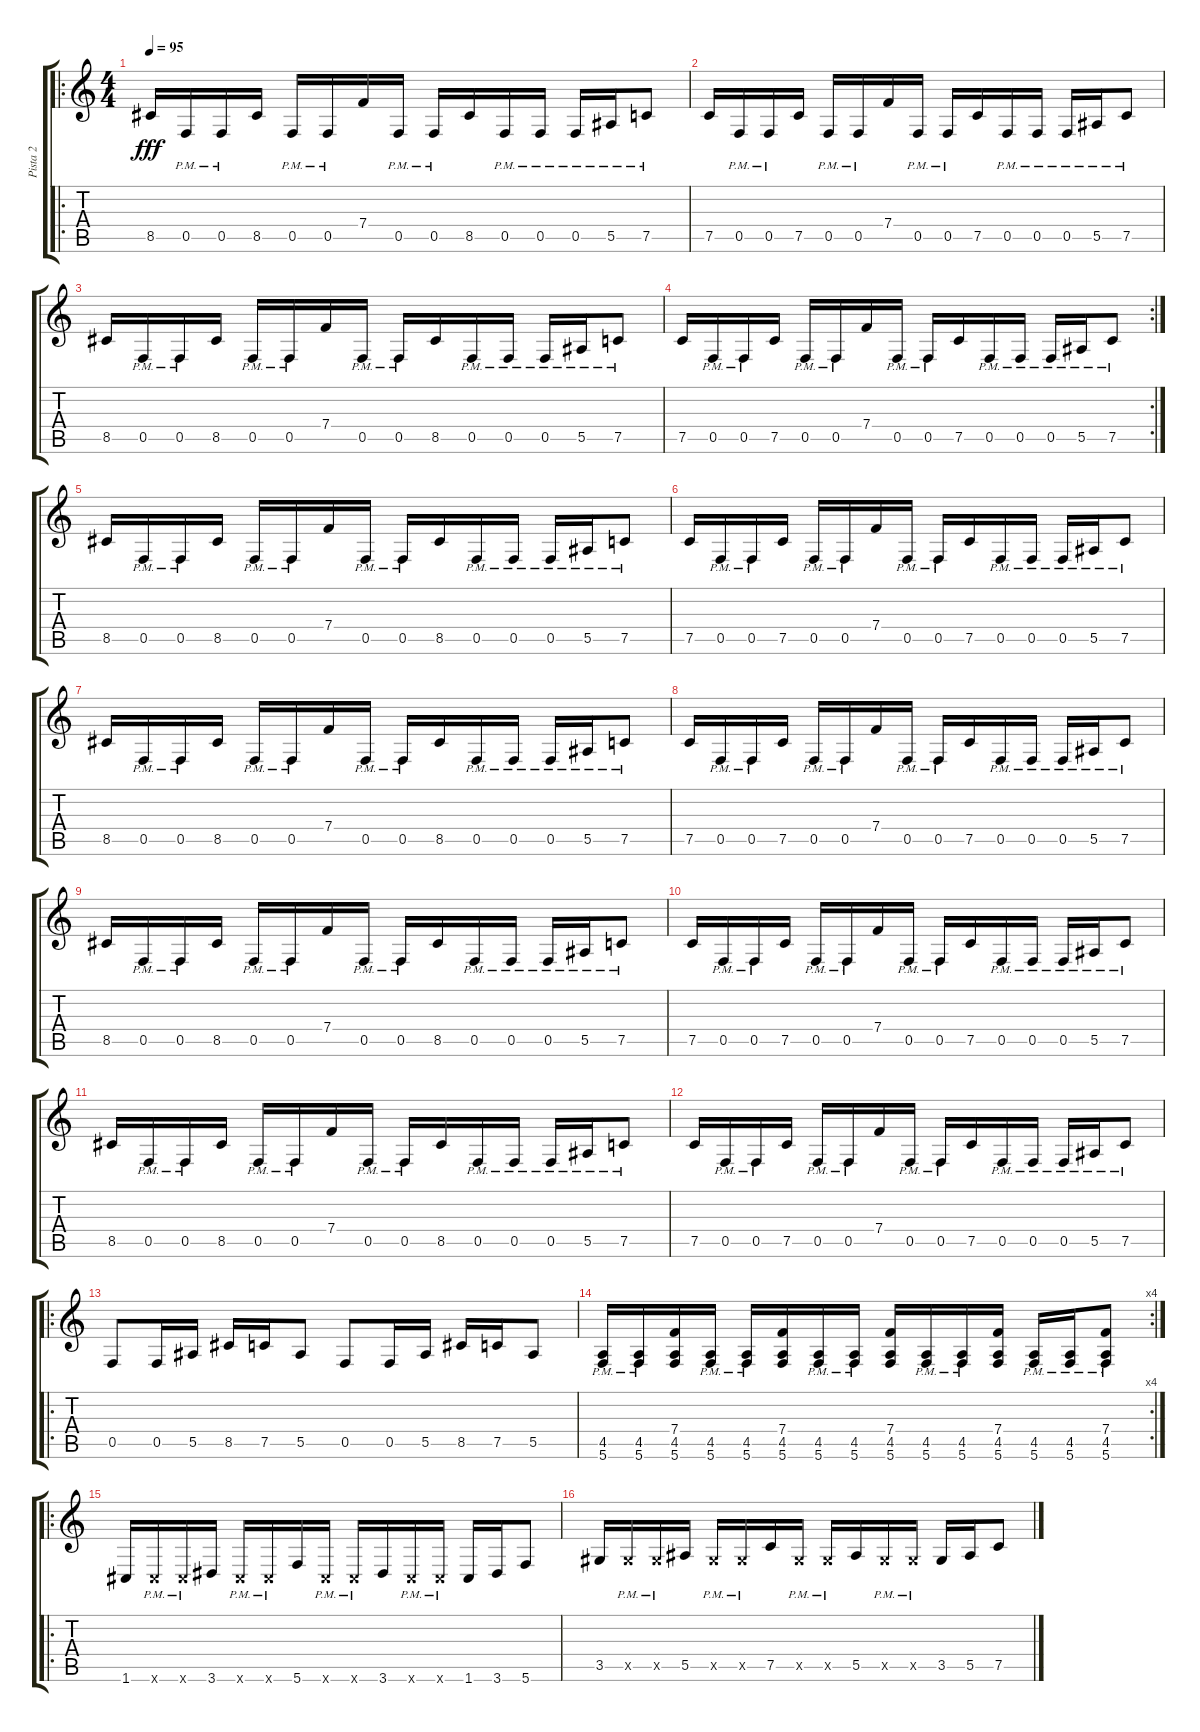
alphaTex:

\track ("Pista 2" "Pista 2") {instrument distortionguitar}
\staff {score tabs}
\tuning (C4 G3 Eb3 Bb2 F2 C2) {hide}
\ro
\ts (4 4)
\tempo 95
\clef g2
\ks c
8.5.16{dy fff} 0.5{pm}.16 0.5{pm}.16 8.5.16 0.5{pm}.16 0.5{pm}.16 7.4.16 0.5{pm}.16 0.5{pm}.16 8.5.16 0.5{pm}.16 0.5{pm}.16 0.5{pm}.16 5.5{pm}.16 7.5{pm}.8 |
7.5.16 0.5{pm}.16 0.5{pm}.16 7.5.16 0.5{pm}.16 0.5{pm}.16 7.4.16 0.5{pm}.16 0.5{pm}.16 7.5.16 0.5{pm}.16 0.5{pm}.16 0.5{pm}.16 5.5{pm}.16 7.5{pm}.8 |
8.5.16 0.5{pm}.16 0.5{pm}.16 8.5.16 0.5{pm}.16 0.5{pm}.16 7.4.16 0.5{pm}.16 0.5{pm}.16 8.5.16 0.5{pm}.16 0.5{pm}.16 0.5{pm}.16 5.5{pm}.16 7.5{pm}.8 |
\rc 2
7.5.16 0.5{pm}.16 0.5{pm}.16 7.5.16 0.5{pm}.16 0.5{pm}.16 7.4.16 0.5{pm}.16 0.5{pm}.16 7.5.16 0.5{pm}.16 0.5{pm}.16 0.5{pm}.16 5.5{pm}.16 7.5{pm}.8 |
8.5.16 0.5{pm}.16 0.5{pm}.16 8.5.16 0.5{pm}.16 0.5{pm}.16 7.4.16 0.5{pm}.16 0.5{pm}.16 8.5.16 0.5{pm}.16 0.5{pm}.16 0.5{pm}.16 5.5{pm}.16 7.5{pm}.8 |
7.5.16 0.5{pm}.16 0.5{pm}.16 7.5.16 0.5{pm}.16 0.5{pm}.16 7.4.16 0.5{pm}.16 0.5{pm}.16 7.5.16 0.5{pm}.16 0.5{pm}.16 0.5{pm}.16 5.5{pm}.16 7.5{pm}.8 |
8.5.16 0.5{pm}.16 0.5{pm}.16 8.5.16 0.5{pm}.16 0.5{pm}.16 7.4.16 0.5{pm}.16 0.5{pm}.16 8.5.16 0.5{pm}.16 0.5{pm}.16 0.5{pm}.16 5.5{pm}.16 7.5{pm}.8 |
7.5.16 0.5{pm}.16 0.5{pm}.16 7.5.16 0.5{pm}.16 0.5{pm}.16 7.4.16 0.5{pm}.16 0.5{pm}.16 7.5.16 0.5{pm}.16 0.5{pm}.16 0.5{pm}.16 5.5{pm}.16 7.5{pm}.8 |
8.5.16 0.5{pm}.16 0.5{pm}.16 8.5.16 0.5{pm}.16 0.5{pm}.16 7.4.16 0.5{pm}.16 0.5{pm}.16 8.5.16 0.5{pm}.16 0.5{pm}.16 0.5{pm}.16 5.5{pm}.16 7.5{pm}.8 |
7.5.16 0.5{pm}.16 0.5{pm}.16 7.5.16 0.5{pm}.16 0.5{pm}.16 7.4.16 0.5{pm}.16 0.5{pm}.16 7.5.16 0.5{pm}.16 0.5{pm}.16 0.5{pm}.16 5.5{pm}.16 7.5{pm}.8 |
8.5.16 0.5{pm}.16 0.5{pm}.16 8.5.16 0.5{pm}.16 0.5{pm}.16 7.4.16 0.5{pm}.16 0.5{pm}.16 8.5.16 0.5{pm}.16 0.5{pm}.16 0.5{pm}.16 5.5{pm}.16 7.5{pm}.8 |
7.5.16 0.5{pm}.16 0.5{pm}.16 7.5.16 0.5{pm}.16 0.5{pm}.16 7.4.16 0.5{pm}.16 0.5{pm}.16 7.5.16 0.5{pm}.16 0.5{pm}.16 0.5{pm}.16 5.5{pm}.16 7.5{pm}.8 |
\ro
0.5.8 0.5.16 5.5.16 8.5.16 7.5.16 5.5.8 0.5.8 0.5.16 5.5.16 8.5.16 7.5.16 5.5.8 |
\rc 4
(4.5{pm} 5.6{pm}).16 (4.5{pm} 5.6{pm}).16 (7.4 4.5 5.6).16 (4.5{pm} 5.6{pm}).16 (4.5{pm} 5.6{pm}).16 (7.4 4.5 5.6).16 (4.5{pm} 5.6{pm}).16 (4.5{pm} 5.6{pm}).16 (7.4 4.5 5.6).16 (4.5{pm} 5.6{pm}).16 (4.5{pm} 5.6{pm}).16 (7.4 4.5 5.6).16 (4.5{pm} 5.6{pm}).16 (4.5{pm} 5.6{pm}).16 (7.4{pm} 4.5{pm} 5.6{pm}).8 |
\ro
1.6.16 1.6{pm x}.16 1.6{pm x}.16 3.6.16 1.6{pm x}.16 1.6{pm x}.16 5.6.16 1.6{pm x}.16 1.6{pm x}.16 3.6.16 1.6{pm x}.16 1.6{pm x}.16 1.6.16 3.6.16 5.6.8 |
3.5.16 3.5{pm x}.16 3.5{pm x}.16 5.5.16 3.5{pm x}.16 3.5{pm x}.16 7.5.16 3.5{pm x}.16 3.5{pm x}.16 5.5.16 3.5{pm x}.16 3.5{pm x}.16 3.5.16 5.5.16 7.5.8
